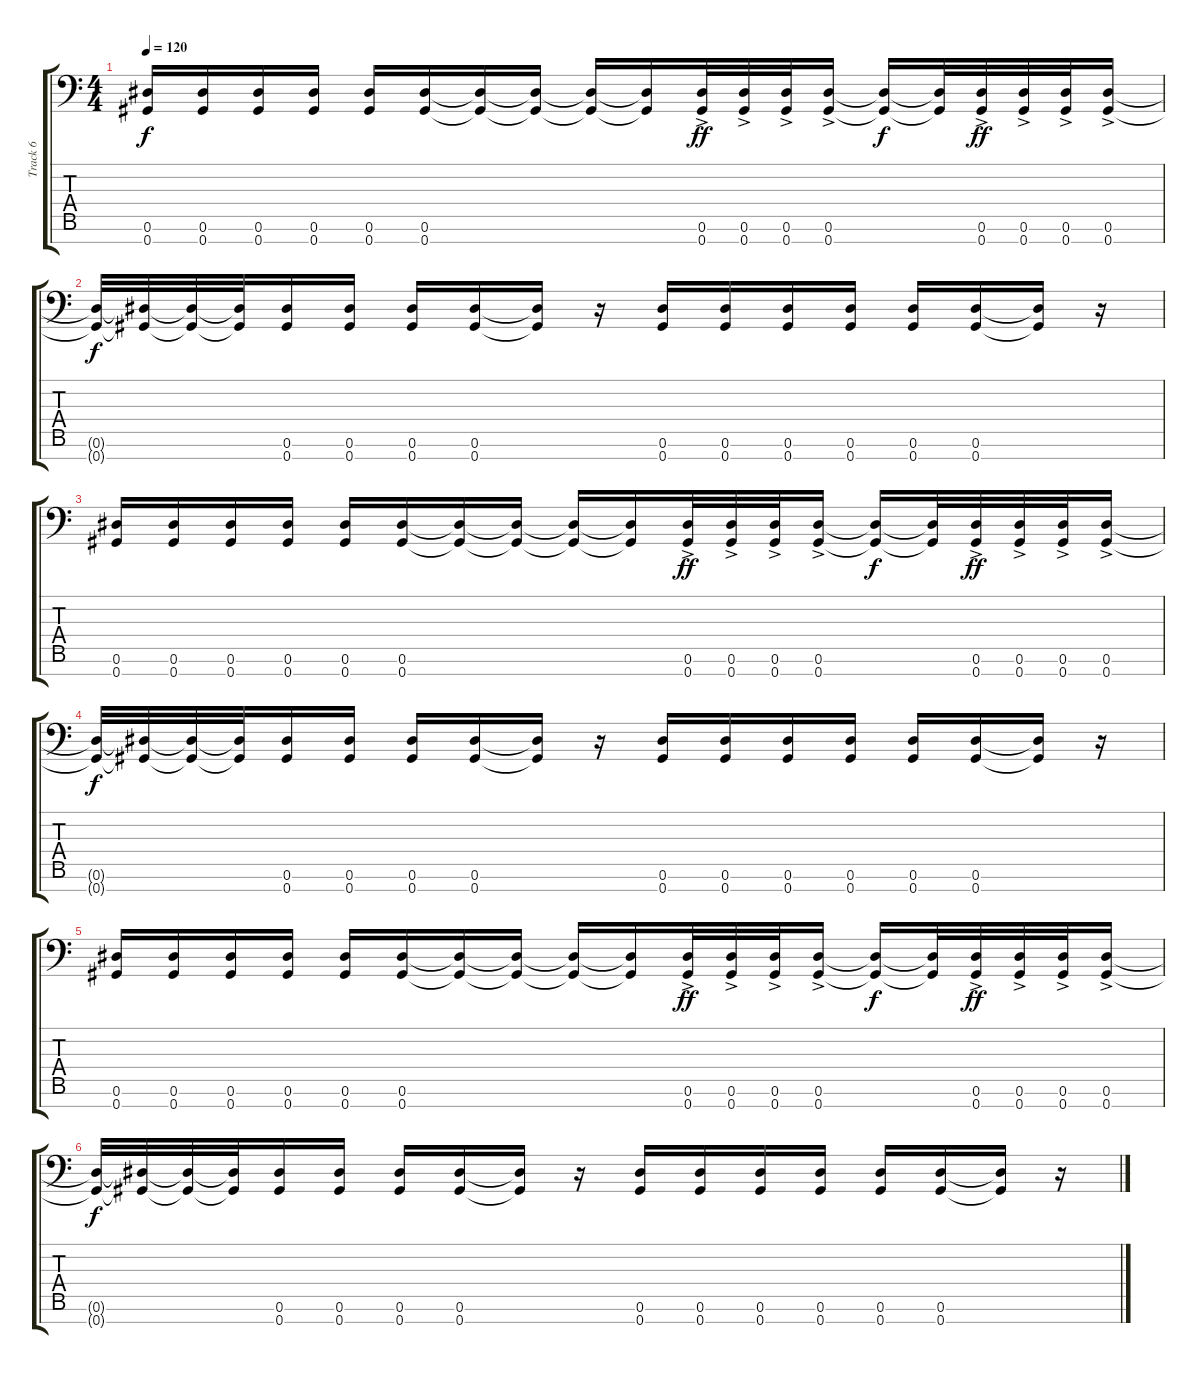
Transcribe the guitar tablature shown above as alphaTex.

\track ("Track 6" "Track 6") {instrument distortionguitar}
\staff {score tabs}
\tuning (Eb4 Bb3 Gb3 Db3 Ab2 Eb2 Ab1) {hide}
\ts (4 4)
\tempo 120
\clef f4
\ks c
(0.6 0.7).16{dy f} (0.6 0.7).16 (0.6 0.7).16 (0.6 0.7).16 (0.6 0.7).16 (0.6 0.7).16 (0.6{t} 0.7{t}).16 (0.6{t} 0.7{t}).16 (0.6{t} 0.7{t}).16 (0.6{t} 0.7{t}).16 (0.6 0.7{ac}).32{dy ff} (0.6 0.7{ac}).32 (0.6 0.7{ac}).32 (0.6 0.7{ac}).16 (0.6{t} 0.7{t}).16{dy f} (0.6{t} 0.7{t}).32 (0.6 0.7{ac}).32{dy ff} (0.6 0.7{ac}).32 (0.6 0.7{ac}).32 (0.6 0.7{ac}).16 |
(0.6{t} 0.7{t}).32{dy f} (0.6{t} 0.7{t}).32 (0.6{t} 0.7{t}).32 (0.6{t} 0.7{t}).32 (0.6 0.7).16 (0.6 0.7).16 (0.6 0.7).16 (0.6 0.7).16 (0.6{t} 0.7{t}).16 r.16 (0.6 0.7).16 (0.6 0.7).16 (0.6 0.7).16 (0.6 0.7).16 (0.6 0.7).16 (0.6 0.7).16 (0.6{t} 0.7{t}).16 r.16 |
(0.6 0.7).16 (0.6 0.7).16 (0.6 0.7).16 (0.6 0.7).16 (0.6 0.7).16 (0.6 0.7).16 (0.6{t} 0.7{t}).16 (0.6{t} 0.7{t}).16 (0.6{t} 0.7{t}).16 (0.6{t} 0.7{t}).16 (0.6 0.7{ac}).32{dy ff} (0.6 0.7{ac}).32 (0.6 0.7{ac}).32 (0.6 0.7{ac}).16 (0.6{t} 0.7{t}).16{dy f} (0.6{t} 0.7{t}).32 (0.6 0.7{ac}).32{dy ff} (0.6 0.7{ac}).32 (0.6 0.7{ac}).32 (0.6 0.7{ac}).16 |
(0.6{t} 0.7{t}).32{dy f} (0.6{t} 0.7{t}).32 (0.6{t} 0.7{t}).32 (0.6{t} 0.7{t}).32 (0.6 0.7).16 (0.6 0.7).16 (0.6 0.7).16 (0.6 0.7).16 (0.6{t} 0.7{t}).16 r.16 (0.6 0.7).16 (0.6 0.7).16 (0.6 0.7).16 (0.6 0.7).16 (0.6 0.7).16 (0.6 0.7).16 (0.6{t} 0.7{t}).16 r.16 |
(0.6 0.7).16 (0.6 0.7).16 (0.6 0.7).16 (0.6 0.7).16 (0.6 0.7).16 (0.6 0.7).16 (0.6{t} 0.7{t}).16 (0.6{t} 0.7{t}).16 (0.6{t} 0.7{t}).16 (0.6{t} 0.7{t}).16 (0.6 0.7{ac}).32{dy ff} (0.6 0.7{ac}).32 (0.6 0.7{ac}).32 (0.6 0.7{ac}).16 (0.6{t} 0.7{t}).16{dy f} (0.6{t} 0.7{t}).32 (0.6 0.7{ac}).32{dy ff} (0.6 0.7{ac}).32 (0.6 0.7{ac}).32 (0.6 0.7{ac}).16 |
(0.6{t} 0.7{t}).32{dy f} (0.6{t} 0.7{t}).32 (0.6{t} 0.7{t}).32 (0.6{t} 0.7{t}).32 (0.6 0.7).16 (0.6 0.7).16 (0.6 0.7).16 (0.6 0.7).16 (0.6{t} 0.7{t}).16 r.16 (0.6 0.7).16 (0.6 0.7).16 (0.6 0.7).16 (0.6 0.7).16 (0.6 0.7).16 (0.6 0.7).16 (0.6{t} 0.7{t}).16 r.16
